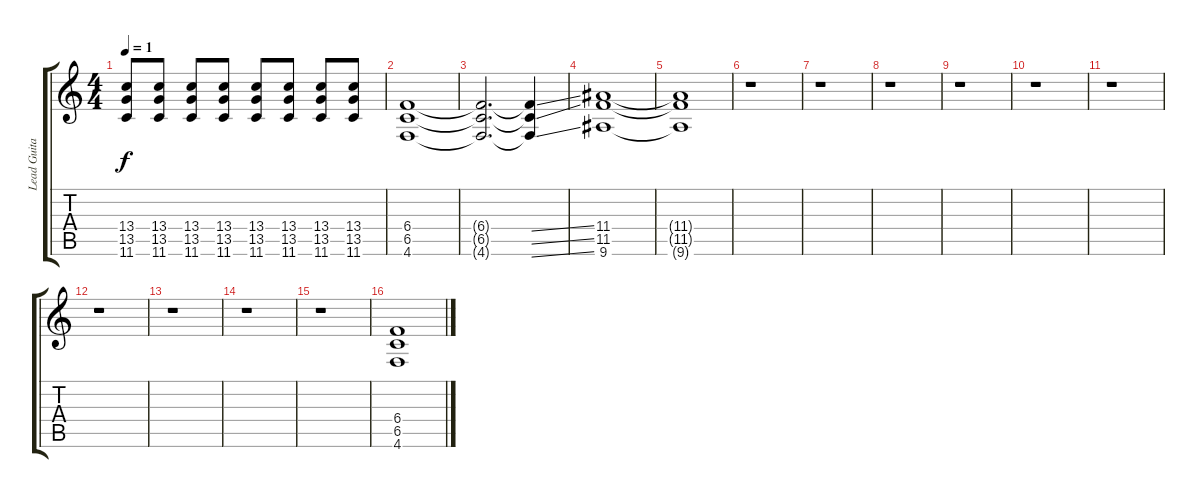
\track ("Lead Guitar (Crunch)" "Lead Guita") {instrument overdrivenguitar}
\staff {score tabs}
\tuning (C4 Bb3 E3 B2 Gb2 Db2) {hide}
\ts (4 4)
\tempo 1
\clef g2
\ks c
(13.4 13.5 11.6).8{dy f} (13.4 13.5 11.6).8 (13.4 13.5 11.6).8 (13.4 13.5 11.6).8 (13.4 13.5 11.6).8 (13.4 13.5 11.6).8 (13.4 13.5 11.6).8 (13.4 13.5 11.6).8 |
(6.4 6.5 4.6).1 |
(6.4{t} 6.5{t} 4.6{t}).2{d} (6.4{ss t} 6.5{ss t} 4.6{ss t}).4 |
(11.4 11.5 9.6).1 |
(11.4{t} 11.5{t} 9.6{t}).1 |
r.1 |
r.1 |
r.1 |
r.1 |
r.1 |
r.1 |
r.1 |
r.1 |
r.1 |
r.1 |
(6.4 6.5 4.6).1
